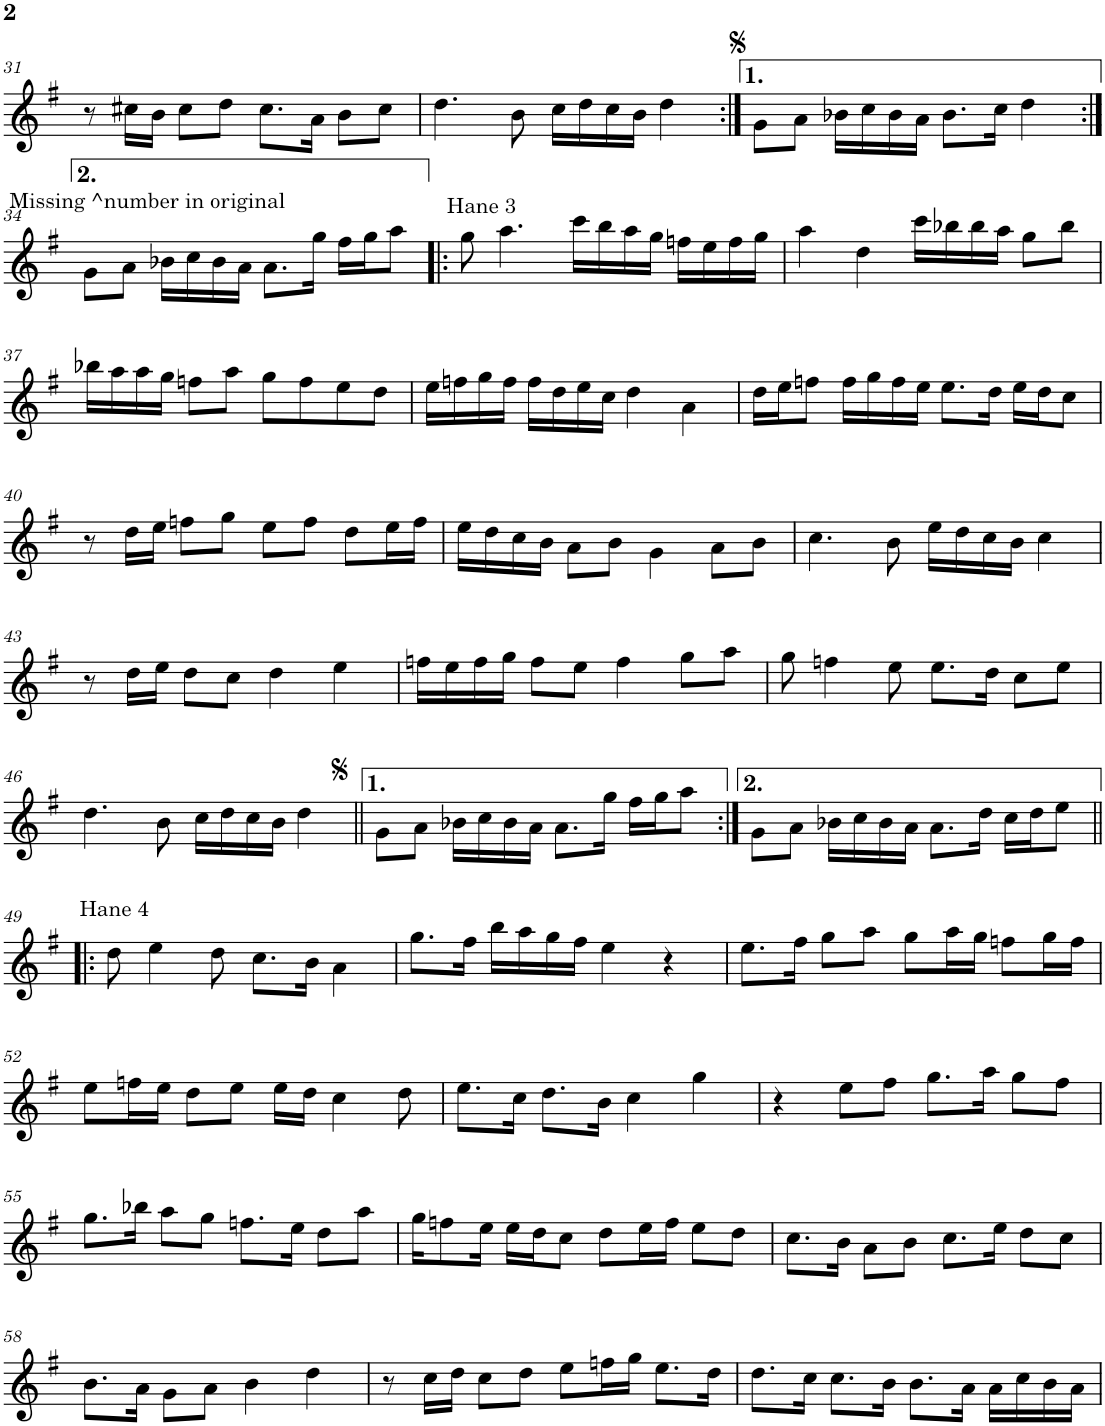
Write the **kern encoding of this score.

**kern
*part1
*staff1
*I"Voice
*I'Vo.
!!LO:PB:g=z
*clefG2
*k[f#]
*M4/4
*met(c)
=31
8r
16cc#X\LL
16b\JJ
8cc#\L
8dd\J
8.cc#\L
16a\Jk
8b\L
8cc#\J
=32
4.dd\
8b\
16cc\LL
16dd\
16cc\
16b\JJ
4dd\
=33:|!
8g\L
8a\J
16b-X\LL
16cc\
16b-\
16a\JJ
8.b-\L
16cc\Jk
4dd\
!!LO:LB:g=z
=34:|!
!LO:TX:a:t=Missing ^number in original
8g\L
8a\J
16b-X\LL
16cc\
16b-\
16a\JJ
8.a\L
16gg\Jk
16ff#\LL
16gg\J
8aa\J
=35!|:
!LO:TX:a:t=Hane 3
8gg\
4.aa\
16ccc\LL
16bb\
16aa\
16gg\JJ
16ffn\LL
16ee\
16ff\
16gg\JJ
=36
4aa\
4dd\
16ccc\LL
16bb-X\
16bb-\
16aa\JJ
8gg\L
8bb-\J
!!LO:LB:g=z
=37
16bb-X\LL
16aa\
16aa\
16gg\JJ
8ffn\L
8aa\J
8gg\L
8ff\
8ee\
8dd\J
=38
16ee\LL
16ffn\
16gg\
16ff\JJ
16ff\LL
16dd\
16ee\
16cc\JJ
4dd\
4a\
=39
16dd\LL
16ee\J
8ffn\J
16ff\LL
16gg\
16ff\
16ee\JJ
8.ee\L
16dd\Jk
16ee\LL
16dd\J
8cc\J
!!LO:LB:g=z
=40
8r
16dd\LL
16ee\JJ
8ffn\L
8gg\J
8ee\L
8ff\J
8dd\L
16ee\L
16ff\JJ
=41
16ee\LL
16dd\
16cc\
16b\JJ
8a\L
8b\J
4g\
8a\L
8b\J
=42
4.cc\
8b\
16ee\LL
16dd\
16cc\
16b\JJ
4cc\
!!LO:LB:g=z
=43
8r
16dd\LL
16ee\JJ
8dd\L
8cc\J
4dd\
4ee\
=44
16ffn\LL
16ee\
16ff\
16gg\JJ
8ff\L
8ee\J
4ff\
8gg\L
8aa\J
=45
8gg\
4ffn\
8ee\
8.ee\L
16dd\Jk
8cc\L
8ee\J
!!LO:LB:g=z
=46
4.dd\
8b\
16cc\LL
16dd\
16cc\
16b\JJ
4dd\
=47||
8g\L
8a\J
16b-X\LL
16cc\
16b-\
16a\JJ
8.a\L
16gg\Jk
16ff#\LL
16gg\J
8aa\J
=48:|!
8g\L
8a\J
16b-X\LL
16cc\
16b-\
16a\JJ
8.a\L
16dd\Jk
16cc\LL
16dd\J
8ee\J
!!LO:LB:g=z
=49!|:
!LO:TX:a:t=Hane 4
8dd\
4ee\
8dd\
8.cc\L
16b\Jk
4a\
=50
8.gg\L
16ff#\Jk
16bb\LL
16aa\
16gg\
16ff#\JJ
4ee\
4r
=51
8.ee\L
16ff#\Jk
8gg\L
8aa\J
8gg\L
16aa\L
16gg\JJ
8ffn\L
16gg\L
16ff\JJ
!!LO:LB:g=z
=52
8ee\L
16ffn\L
16ee\JJ
8dd\L
8ee\J
16ee\LL
16dd\JJ
4cc\
8dd\
=53
8.ee\L
16cc\Jk
8.dd\L
16b\Jk
4cc\
4gg\
=54
4r
8ee\L
8ff#\J
8.gg\L
16aa\Jk
8gg\L
8ff#\J
!!LO:LB:g=z
=55
8.gg\L
16bb-X\Jk
8aa\L
8gg\J
8.ffn\L
16ee\Jk
8dd\L
8aa\J
=56
16gg\KL
8ffn\
16ee\Jk
16ee\LL
16dd\J
8cc\J
8dd\L
16ee\L
16ff\JJ
8ee\L
8dd\J
=57
8.cc\L
16b\Jk
8a\L
8b\J
8.cc\L
16ee\Jk
8dd\L
8cc\J
!!LO:LB:g=z
=58
8.b\L
16a\Jk
8g\L
8a\J
4b\
4dd\
=59
8r
16cc\LL
16dd\JJ
8cc\L
8dd\J
8ee\L
16ffn\L
16gg\JJ
8.ee\L
16dd\Jk
=60
8.dd\L
16cc\Jk
8.cc\L
16b\Jk
8.b\L
16a\Jk
16a\LL
16cc\
16b\
16a\JJ
=
*-
